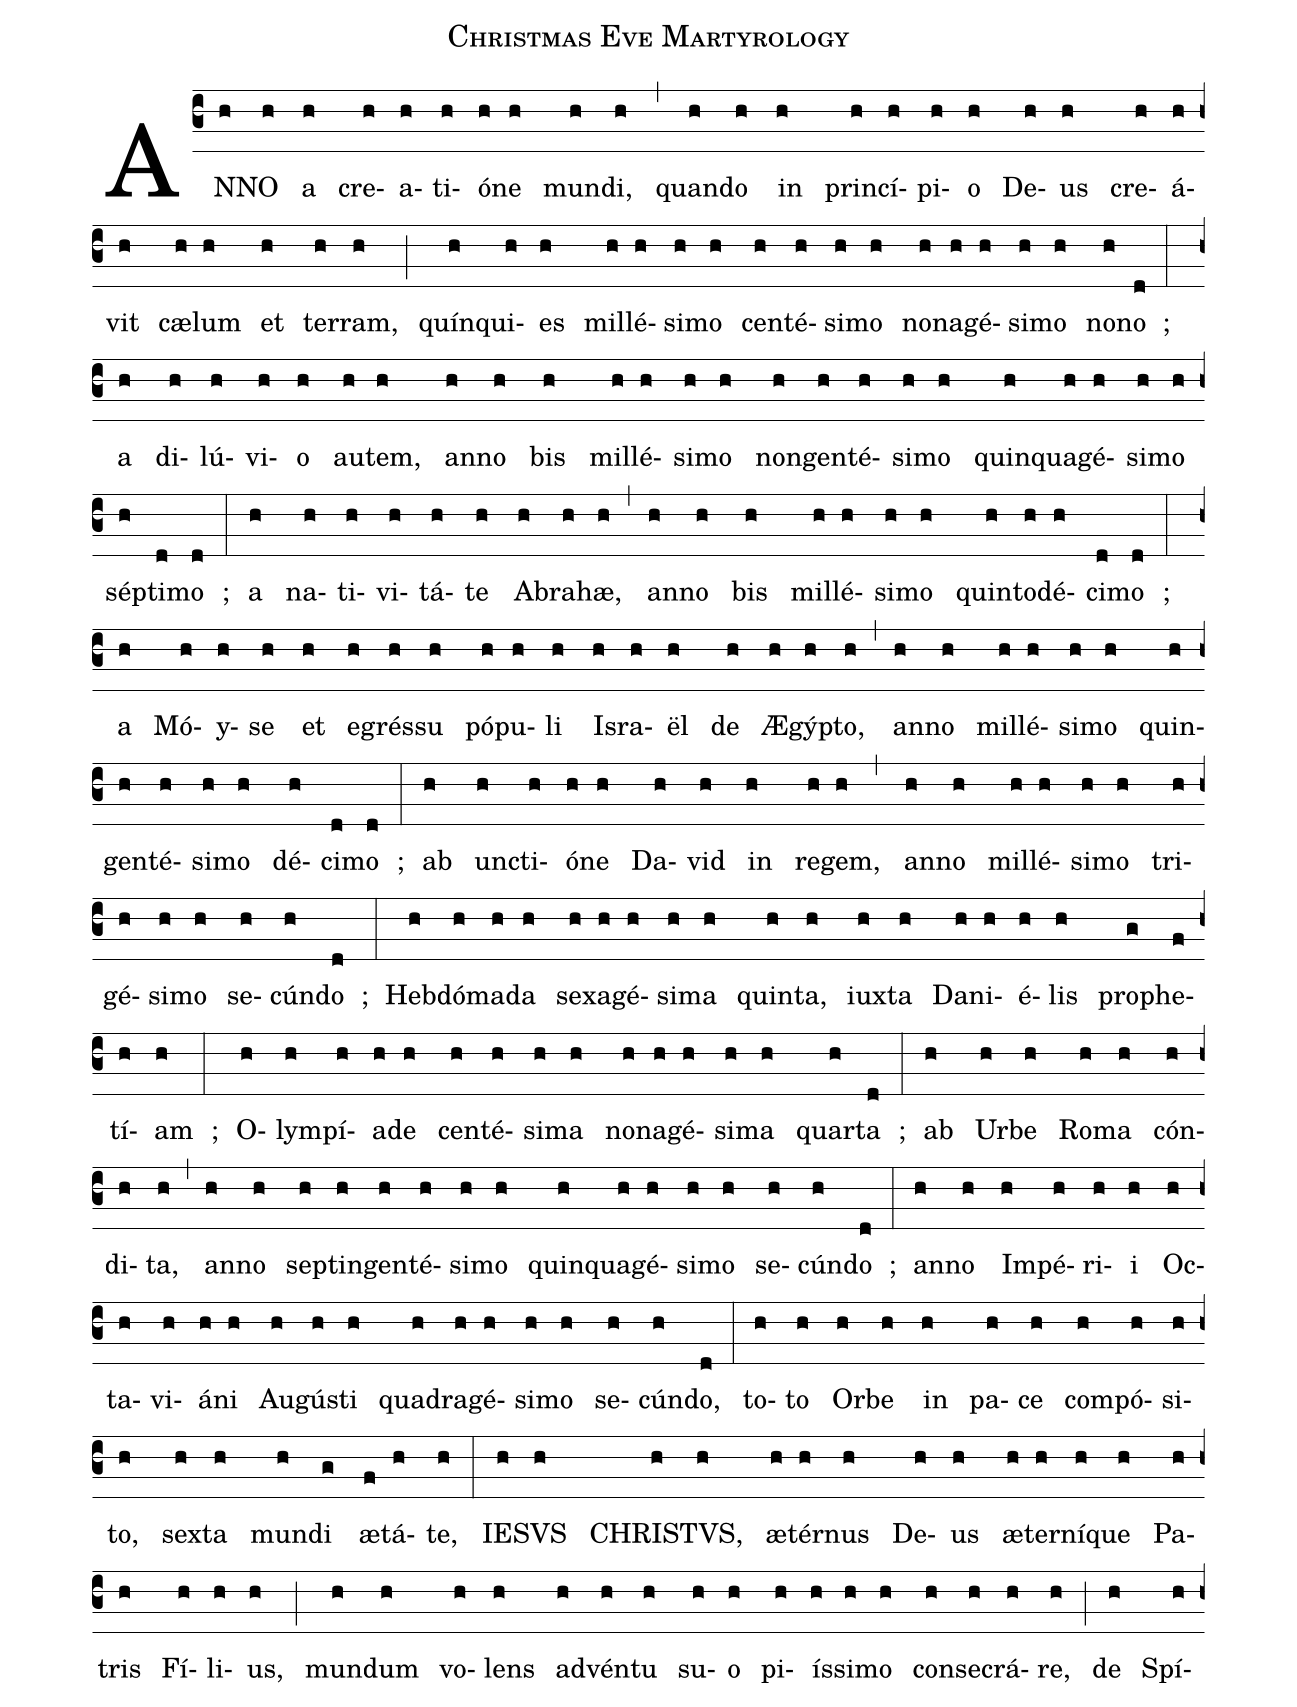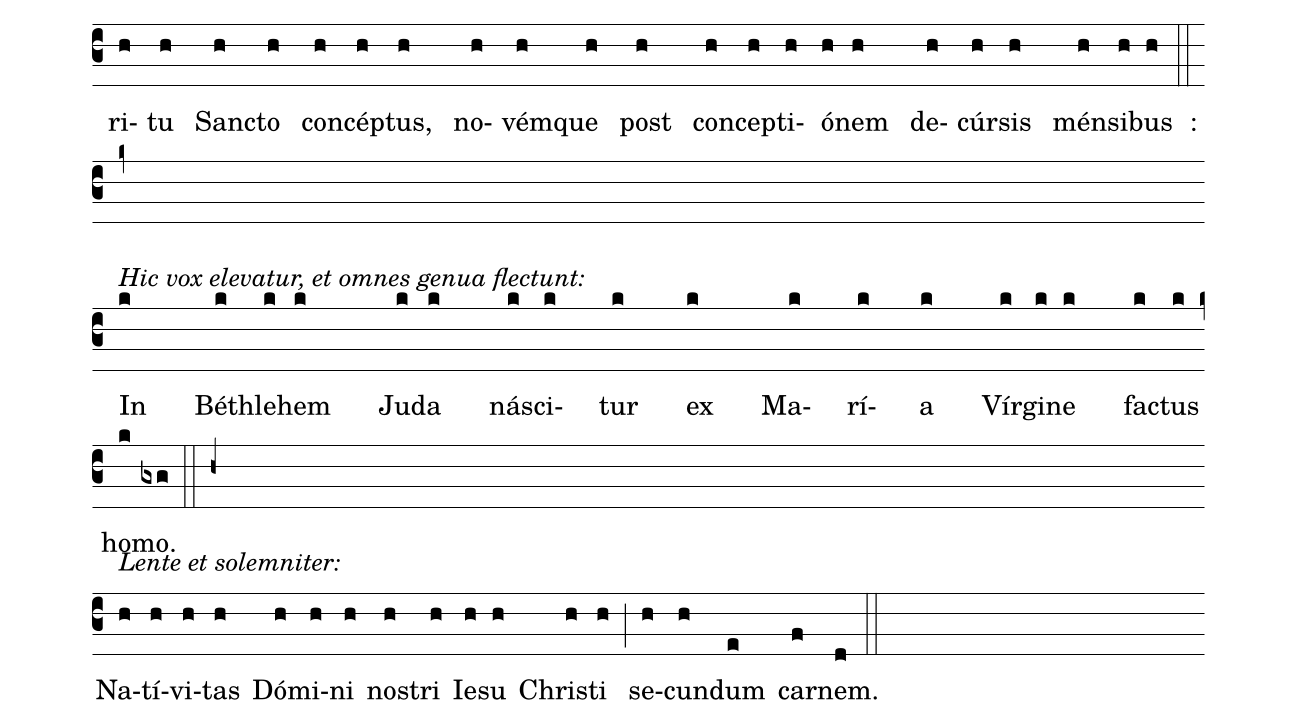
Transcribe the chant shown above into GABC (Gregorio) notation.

name:Christmas Eve Martyrology;
%%
(c3)AN(h)NO(h) a(h) cre(h)a(h)ti(h)ó(h)ne(h) mun(h)di,(h) (,) quan(h)do(h) in(h) prin(h)cí(h)pi(h)o(h) De(h)us(h) cre(h)á(h)vit(h) cæ(h)lum(h) et(h) ter(h)ram,(h) (;) quín(h)qui(h)es(h) mil(h)lé(h)si(h)mo(h) cen(h)té(h)si(h)mo(h) no(h)na(h)gé(h)si(h)mo(h) no(h)no(d) ;(:) a(h) di(h)lú(h)vi(h)o(h) au(h)tem,(h) an(h)no(h) bis(h) mil(h)lé(h)si(h)mo(h) non(h)gen(h)té(h)si(h)mo(h) quin(h)qua(h)gé(h)si(h)mo(h) sép(h)ti(d)mo(d) ;(:) a(h) na(h)ti(h)vi(h)tá(h)te(h) A(h)bra(h)hæ,(h) (,) an(h)no(h) bis(h) mil(h)lé(h)si(h)mo(h) quin(h)to(h)dé(h)ci(d)mo(d) ;(:) a(h) Mó(h)y(h)se(h) et(h) e(h)grés(h)su(h) pó(h)pu(h)li(h) Is(h)ra(h)ël(h) de(h) Æ(h)gý(h)pto,(h) (,) an(h)no(h) mil(h)lé(h)si(h)mo(h) quin(h)gen(h)té(h)si(h)mo(h) dé(h)ci(d)mo(d) ;(:) ab(h) unc(h)ti(h)ó(h)ne(h) Da(h)vid(h) in(h) re(h)gem,(h) (,) an(h)no(h) mil(h)lé(h)si(h)mo(h) tri(h)gé(h)si(h)mo(h) se(h)cún(h)do(d) ;(:) Heb(h)dó(h)ma(h)da(h) se(h)xa(h)gé(h)si(h)ma(h) quin(h)ta,(h) iu(h)xta(h) Da(h)ni(h)é(h)lis(h) pro(g)phe(f)tí(h)am(h) ;(:) O(h)lym(h)pí(h)a(h)de(h) cen(h)té(h)si(h)ma(h) no(h)na(h)gé(h)si(h)ma(h) quar(h)ta(d) ;(:) ab(h) Ur(h)be(h) Ro(h)ma(h) cón(h)di(h)ta,(h) (,) an(h)no(h) sep(h)tin(h)gen(h)té(h)si(h)mo(h) quin(h)qua(h)gé(h)si(h)mo(h) se(h)cún(h)do(d) ;(:) an(h)no(h) Im(h)pé(h)ri(h)i(h) Oc(h)ta(h)vi(h)á(h)ni(h) Au(h)gú(h)sti(h) qua(h)dra(h)gé(h)si(h)mo(h) se(h)cún(h)do,(d) (:) to(h)to(h) Or(h)be(h) in(h) pa(h)ce(h) com(h)pó(h)si(h)to,(h) sex(h)ta(h) mun(h)di(g) æ(f)tá(h)te,(h) (:) IE(h)SVS(h) CHRI(h)STVS,(h) æ(h)tér(h)nus(h) De(h)us(h) æ(h)ter(h)ní(h)que(h) Pa(h)tris(h) Fí(h)li(h)us,(h) (;) mun(h)dum(h) vo(h)lens(h) ad(h)vén(h)tu(h) su(h)o(h) pi(h)ís(h)si(h)mo(h) con(h)se(h)crá(h)re,(h) (;) de(h) Spí(h)ri(h)tu(h) Sanc(h)to(h) con(h)cép(h)tus,(h) no(h)vém(h)que(h) post(h) con(h)cep(h)ti(h)ó(h)nem(h) de(h)cúr(h)sis(h) mén(h)si(h)bus(h) :(::)(k+Z-)
In(k[alt:Hic vox elevatur, et omnes genua flectunt:]) Béth(k)le(k)hem(k) Ju(k)da(k) ná(k)sci(k)tur(k) ex(k) Ma(k)rí(k)a(k) Vír(k)gi(k)ne(k) fac(k)tus(kz) ho(k)mo.(gxg) (::)(h+Z-)
Na(h[alt:Lente et solemniter:])tí(h)vi(h)tas(h) Dó(h)mi(h)ni(h) no(h)stri(h) Ie(h)su(h) Chri(h)sti(h) (;) se(h)cun(h)dum(e) car(f)nem.(d) (::)
